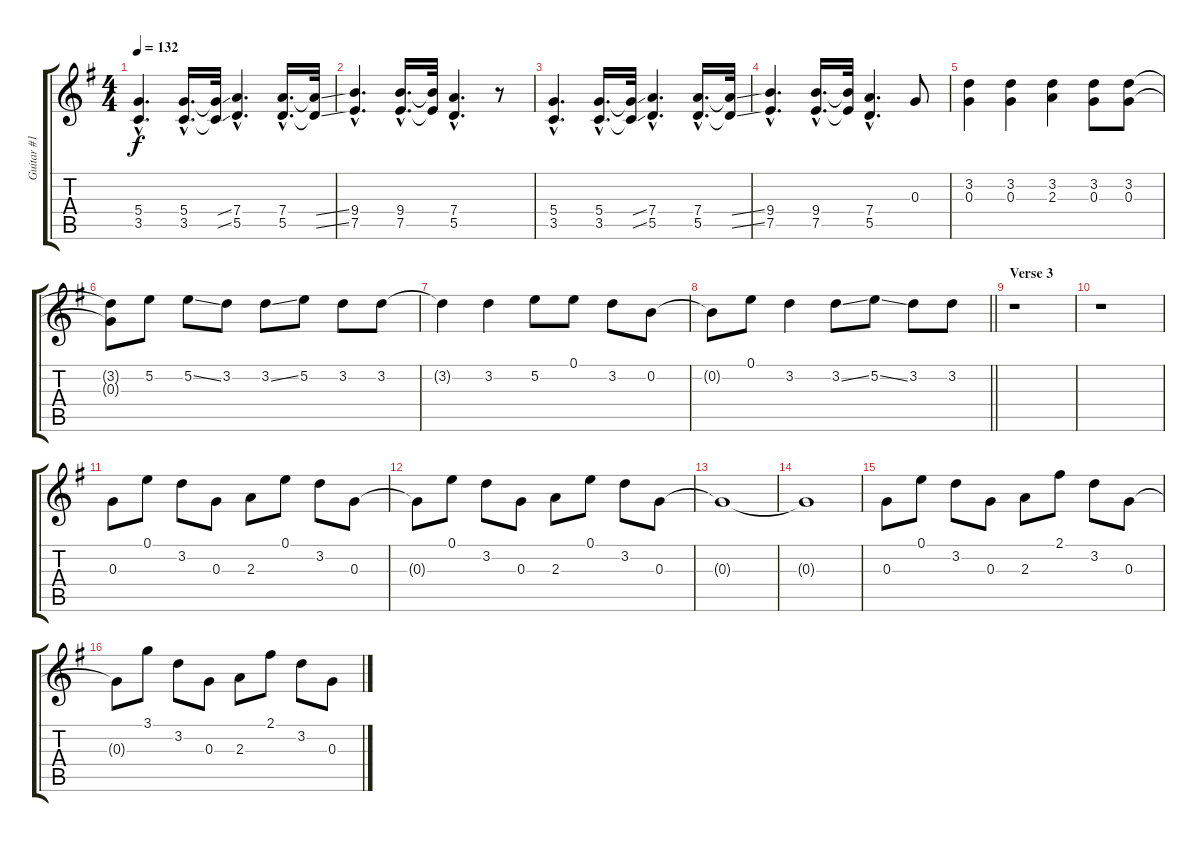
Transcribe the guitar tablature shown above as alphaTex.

\track ("Guitar #1" "Guitar #1") {instrument electricguitarclean}
\staff {score tabs}
\tuning (E4 B3 G3 D3 A2 E2) {hide}
\ts (4 4)
\tempo 132
\clef g2
\ks g
(5.4{hac} 3.5{hac}).4{d dy f} (5.4{hac} 3.5{hac}).16{d} (5.4{ss t} 3.5{ss t}).32 (7.4{hac} 5.5{hac}).4{d} (7.4{hac} 5.5{hac}).16{d} (7.4{ss t} 5.5{ss t}).32 |
(9.4{hac} 7.5{hac}).4{d} (9.4{hac} 7.5{hac}).16{d} (9.4{t} 7.5{t}).32 (7.4{hac} 5.5{hac}).4{d} r.8 |
(5.4{hac} 3.5{hac}).4{d} (5.4{hac} 3.5{hac}).16{d} (5.4{ss t} 3.5{ss t}).32 (7.4{hac} 5.5{hac}).4{d} (7.4{hac} 5.5{hac}).16{d} (7.4{ss t} 5.5{ss t}).32 |
(9.4{hac} 7.5{hac}).4{d} (9.4{hac} 7.5{hac}).16{d} (9.4{t} 7.5{t}).32 (7.4{hac} 5.5{hac}).4{d} 0.3.8 |
(3.2 0.3).4 (3.2 0.3).4 (3.2 2.3).4 (3.2 0.3).8 (3.2 0.3).8 |
(3.2{t} 0.3{t}).8 5.2.8 5.2{ss}.8 3.2.8 3.2{ss}.8 5.2.8 3.2.8 3.2.8 |
3.2{t}.4 3.2.4 5.2.8 0.1.8 3.2.8 0.2.8 |
\barLineRight lightlight
0.2{t}.8 0.1.8 3.2.4 3.2{ss}.8 5.2{ss}.8 3.2.8 3.2.8 |
\section ("" "Verse 3")
r.1 |
r.1 |
0.3.8 0.1.8 3.2.8 0.3.8 2.3.8 0.1.8 3.2.8 0.3.8 |
0.3{t}.8 0.1.8 3.2.8 0.3.8 2.3.8 0.1.8 3.2.8 0.3.8 |
0.3{t}.1 |
0.3{t}.1 |
0.3.8 0.1.8 3.2.8 0.3.8 2.3.8 2.1.8 3.2.8 0.3.8 |
0.3{t}.8 3.1.8 3.2.8 0.3.8 2.3.8 2.1.8 3.2.8 0.3.8
